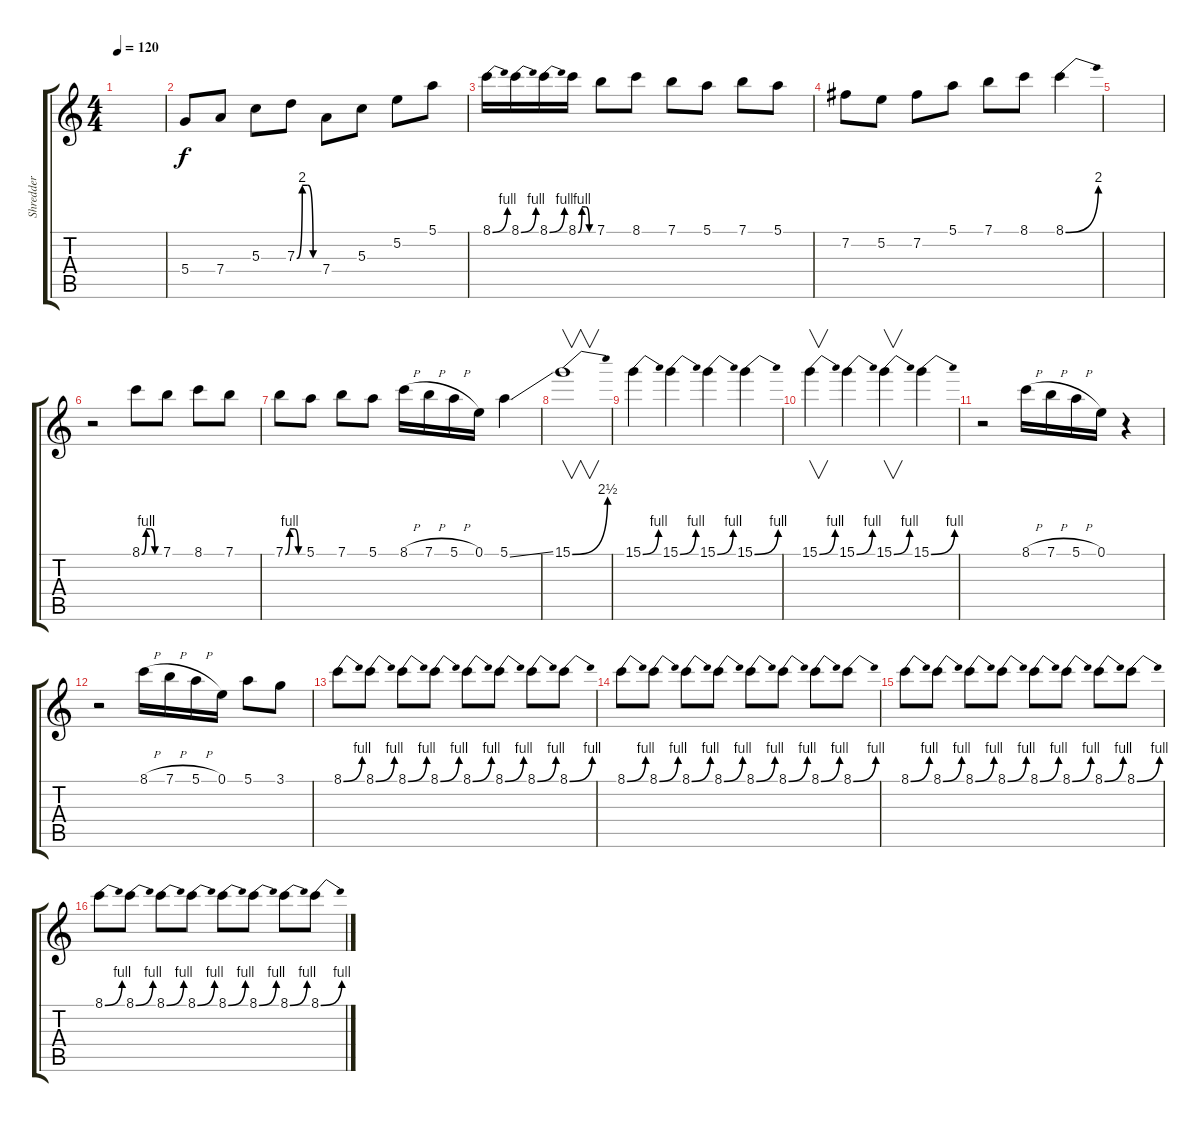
\track ("Shredder" "Shredder") {instrument overdrivenguitar}
\staff {score tabs}
\tuning (E4 B3 G3 D3 A2 E2) {hide}
\ts (4 4)
\tempo 120
\clef g2
\ks c
|
5.4.8 7.4.8 5.3.8 7.3{be (custom 0 0 15 8 30 8 45 0 60 0)}.8 7.4.8 5.3.8 5.2.8 5.1.8 |
8.1{be (bend 0 0 60 4)}.16 8.1{be (bend 0 0 60 4)}.16 8.1{be (bend 0 0 60 4)}.16 8.1{be (custom 0 0 15 4 30 4 45 0 60 0)}.16 7.1.8 8.1.8 7.1.8 5.1.8 7.1.8 5.1.8 |
7.2.8 5.2.8 7.2.8 5.1.8 7.1.8 8.1.8 8.1{be (bend 0 0 60 8)}.4 |
|
r.2 8.1{be (custom 0 0 15 4 30 4 45 0 60 0)}.8 7.1.8 8.1.8 7.1.8 |
7.1{be (custom 0 0 15 4 30 4 45 0 60 0)}.8 5.1.8 7.1.8 5.1.8 8.1{h}.16 7.1{h}.16 5.1{h}.16 0.1.16 5.1{ss}.4 |
15.1{be (bend 0 0 60 10)}.1{v} |
15.1{be (bend 0 0 60 4)}.4 15.1{be (bend 0 0 60 4)}.4 15.1{be (bend 0 0 60 4)}.4 15.1{be (bend 0 0 60 4)}.4 |
15.1{be (bend 0 0 60 4)}.4{v} 15.1{be (bend 0 0 60 4)}.4 15.1{be (bend 0 0 60 4)}.4{v} 15.1{be (bend 0 0 60 4)}.4 |
r.2 8.1{h}.16 7.1{h}.16 5.1{h}.16 0.1.16 r.4 |
r.2 8.1{h}.16 7.1{h}.16 5.1{h}.16 0.1.16 5.1.8 3.1.8 |
8.1{be (bend 0 0 60 4)}.8 8.1{be (bend 0 0 60 4)}.8 8.1{be (bend 0 0 60 4)}.8 8.1{be (bend 0 0 60 4)}.8 8.1{be (bend 0 0 60 4)}.8 8.1{be (bend 0 0 60 4)}.8 8.1{be (bend 0 0 60 4)}.8 8.1{be (bend 0 0 60 4)}.8 |
8.1{be (bend 0 0 60 4)}.8 8.1{be (bend 0 0 60 4)}.8 8.1{be (bend 0 0 60 4)}.8 8.1{be (bend 0 0 60 4)}.8 8.1{be (bend 0 0 60 4)}.8 8.1{be (bend 0 0 60 4)}.8 8.1{be (bend 0 0 60 4)}.8 8.1{be (bend 0 0 60 4)}.8 |
8.1{be (bend 0 0 60 4)}.8 8.1{be (bend 0 0 60 4)}.8 8.1{be (bend 0 0 60 4)}.8 8.1{be (bend 0 0 60 4)}.8 8.1{be (bend 0 0 60 4)}.8 8.1{be (bend 0 0 60 4)}.8 8.1{be (bend 0 0 60 4)}.8 8.1{be (bend 0 0 60 4)}.8 |
8.1{be (bend 0 0 60 4)}.8 8.1{be (bend 0 0 60 4)}.8 8.1{be (bend 0 0 60 4)}.8 8.1{be (bend 0 0 60 4)}.8 8.1{be (bend 0 0 60 4)}.8 8.1{be (bend 0 0 60 4)}.8 8.1{be (bend 0 0 60 4)}.8 8.1{be (bend 0 0 60 4)}.8
